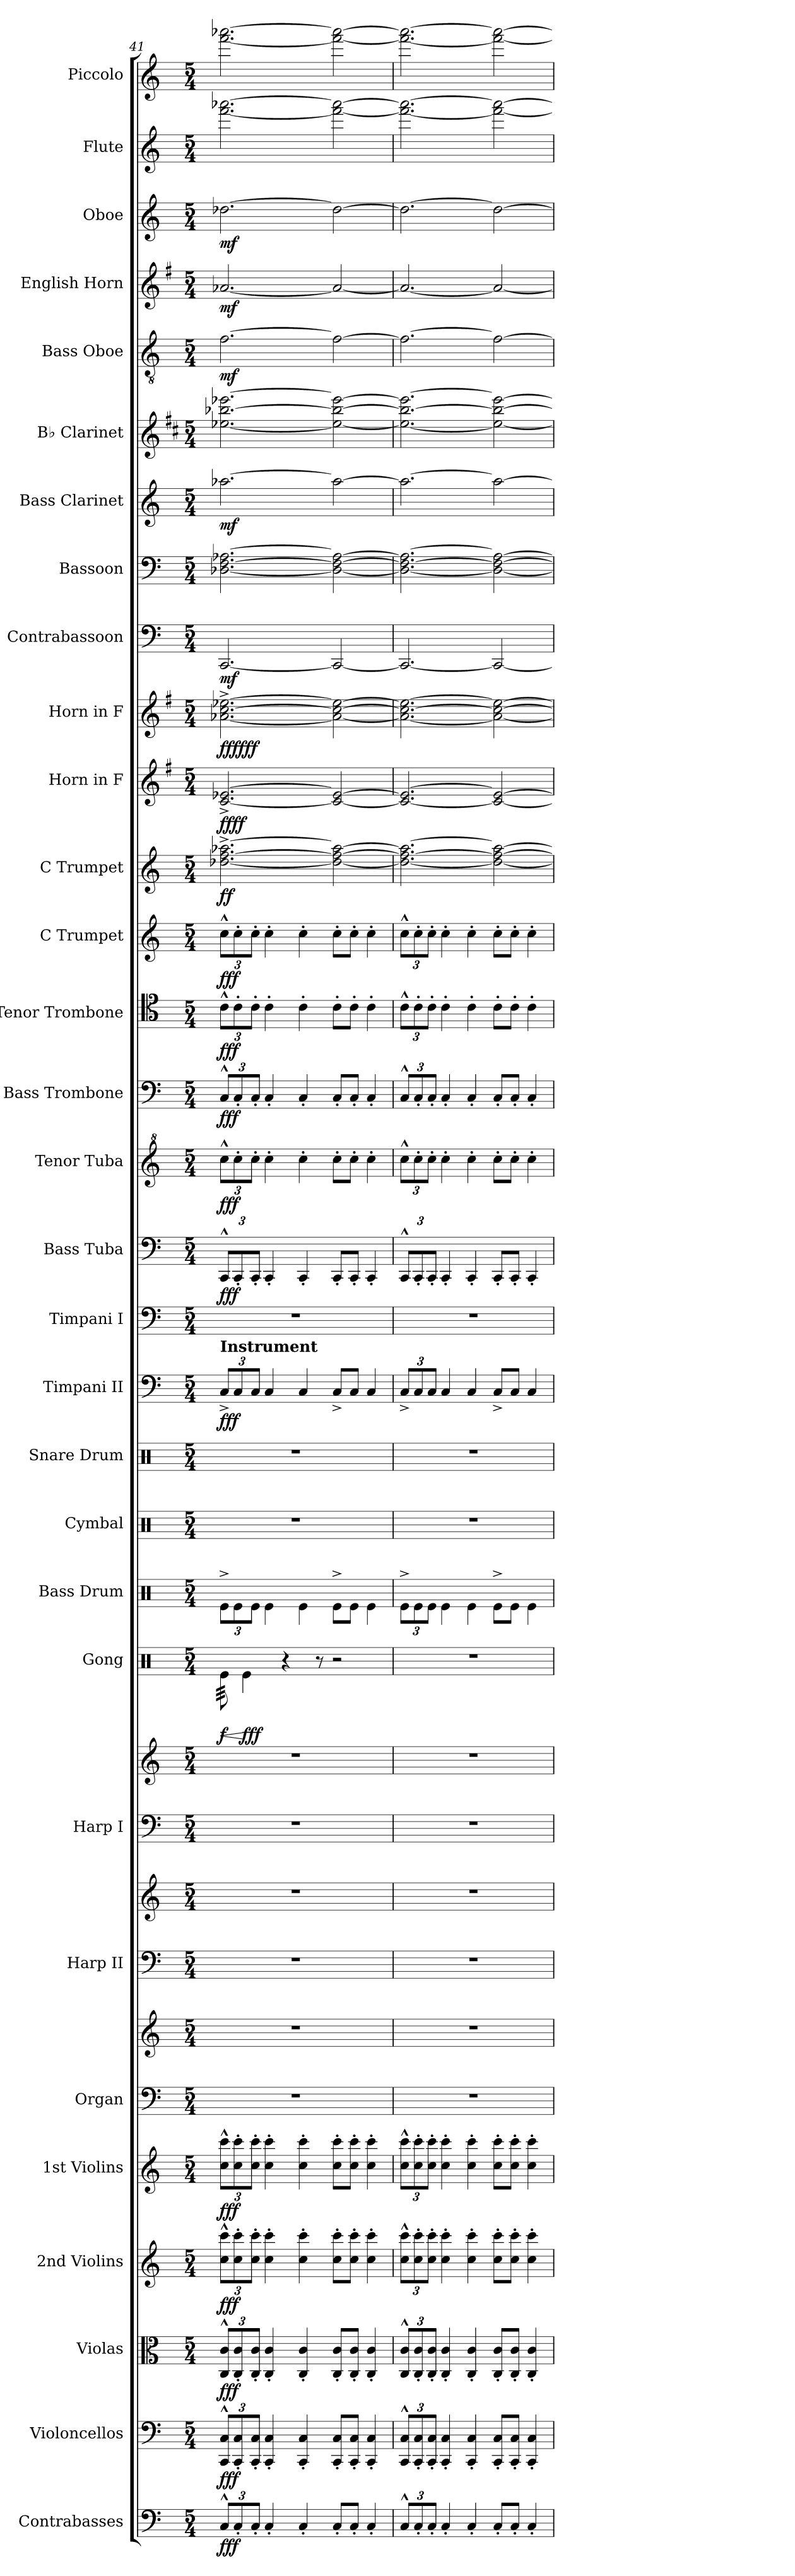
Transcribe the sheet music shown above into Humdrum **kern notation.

**kern	**dynam	**kern	**dynam	**kern	**dynam	**kern	**dynam	**kern	**dynam	**kern	**kern	**kern	**kern	**kern	**kern	**kern	**dynam	**kern	**kern	**kern	**kern	**dynam	**kern	**kern	**dynam	**kern	**dynam	**kern	**dynam	**kern	**dynam	**kern	**dynam	**kern	**dynam	**kern	**dynam	**kern	**dynam	**kern	**dynam	**kern	**dynam	**kern	**dynam	**kern	**dynam	**kern	**dynam	**kern	**dynam	**kern	**dynam	**kern	**dynam	**kern	**dynam
*part31	*part31	*part30	*part30	*part29	*part29	*part28	*part28	*part27	*part27	*part26	*part26	*part25	*part25	*part24	*part24	*part23	*part23	*part22	*part21	*part20	*part19	*part19	*part18	*part17	*part17	*part16	*part16	*part15	*part15	*part14	*part14	*part13	*part13	*part12	*part12	*part11	*part11	*part10	*part10	*part9	*part9	*part8	*part8	*part7	*part7	*part6	*part6	*part5	*part5	*part4	*part4	*part3	*part3	*part2	*part2	*part1	*part1
*staff34	*staff34	*staff33	*staff33	*staff32	*staff32	*staff31	*staff31	*staff30	*staff30	*staff29	*staff28	*staff27	*staff26	*staff25	*staff24	*staff23	*staff23	*staff22	*staff21	*staff20	*staff19	*staff19	*staff18	*staff17	*staff17	*staff16	*staff16	*staff15	*staff15	*staff14	*staff14	*staff13	*staff13	*staff12	*staff12	*staff11	*staff11	*staff10	*staff10	*staff9	*staff9	*staff8	*staff8	*staff7	*staff7	*staff6	*staff6	*staff5	*staff5	*staff4	*staff4	*staff3	*staff3	*staff2	*staff2	*staff1	*staff1
*I"Contrabasses	*	*I"Violoncellos	*	*I"Violas	*	*I"2nd Violins	*	*I"1st Violins	*	*I"Organ	*	*I"Harp II	*	*I"Harp I	*	*I"Gong	*	*I"Bass Drum	*I"Cymbal	*I"Snare Drum	*I"Timpani II	*	*I"Timpani I	*I"Bass Tuba	*	*I"Tenor Tuba	*	*I"Bass Trombone	*	*I"Tenor Trombone	*	*I"C Trumpet	*	*I"C Trumpet	*	*I"Horn in F	*	*I"Horn in F	*	*I"Contrabassoon	*	*I"Bassoon	*	*I"Bass Clarinet	*	*I"B♭ Clarinet	*	*I"Bass Oboe	*	*I"English Horn	*	*I"Oboe	*	*I"Flute	*	*I"Piccolo	*
*I'Cbs.	*	*I'Vcs.	*	*I'Vlas.	*	*I'Vlns.	*	*I'Vlns.	*	*I'Org.	*	*I'Hrp.	*	*I'Hrp.	*	*	*	*I'B. Dr.	*I'Cym.	*I'Sn. Dr.	*I'Timp.	*	*I'Timp.	*I'Tba.	*	*	*	*I'B. Tbn.	*	*I'T. Tbn.	*	*I'C Tpt.	*	*I'C Tpt.	*	*	*	*	*	*I'Cbsn.	*	*I'Bsn.	*	*I'B. Cl.	*	*I'B♭ Cl.	*	*	*	*I'E. Hn.	*	*I'Ob.	*	*I'Fl.	*	*I'Picc.	*
!!LO:PB:g=z
*clefF4	*	*clefF4	*	*clefC3	*	*clefG2	*	*clefG2	*	*clefF4	*clefG2	*clefF4	*clefG2	*clefF4	*clefG2	*clefX	*	*clefX	*clefX	*clefX	*clefF4	*	*clefF4	*clefF4	*	*clefG^2	*	*clefF4	*	*clefC4	*	*clefG2	*	*clefG2	*	*clefG2	*	*clefG2	*	*clefF4	*	*clefF4	*	*clefG2	*	*clefG2	*	*clefGv2	*	*clefG2	*	*clefG2	*	*clefG2	*	*clefG2	*
*ITrd7c12	*	*	*	*	*	*	*	*	*	*	*	*	*	*	*	*	*	*	*	*	*	*	*	*	*	*ITrd15c26	*	*	*	*	*	*	*	*	*	*ITrd4c7	*	*ITrd4c7	*	*ITrd7c12	*	*	*	*ITrd8c14	*	*ITrd1c2	*	*	*	*ITrd4c7	*	*	*	*	*	*ITrd-7c-12	*
*k[]	*	*k[]	*	*k[]	*	*k[]	*	*k[]	*	*k[]	*k[]	*k[]	*k[]	*k[]	*k[]	*k[]	*	*k[]	*k[]	*k[]	*k[]	*	*k[]	*k[]	*	*k[]	*	*k[]	*	*k[]	*	*k[]	*	*k[]	*	*k[]	*	*k[]	*	*k[]	*	*k[]	*	*k[]	*	*k[]	*	*k[]	*	*k[]	*	*k[]	*	*k[]	*	*k[]	*
*M5/4	*	*M5/4	*	*M5/4	*	*M5/4	*	*M5/4	*	*M5/4	*M5/4	*M5/4	*M5/4	*M5/4	*M5/4	*M5/4	*	*M5/4	*M5/4	*M5/4	*M5/4	*	*M5/4	*M5/4	*	*M5/4	*	*M5/4	*	*M5/4	*	*M5/4	*	*M5/4	*	*M5/4	*	*M5/4	*	*M5/4	*	*M5/4	*	*M5/4	*	*M5/4	*	*M5/4	*	*M5/4	*	*M5/4	*	*M5/4	*	*M5/4	*
*Xbrackettup	*	*Xbrackettup	*	*Xbrackettup	*	*Xbrackettup	*	*Xbrackettup	*	*	*	*	*	*	*	*	*	*	*	*	*	*	*	*	*	*	*	*	*	*	*	*	*	*	*	*	*	*	*	*	*	*	*	*	*	*	*	*	*	*	*	*	*	*	*	*	*
=41	=41	=41	=41	=41	=41	=41	=41	=41	=41	=41	=41	=41	=41	=41	=41	=41	=41	=41	=41	=41	=41	=41	=41	=41	=41	=41	=41	=41	=41	=41	=41	=41	=41	=41	=41	=41	=41	=41	=41	=41	=41	=41	=41	=41	=41	=41	=41	=41	=41	=41	=41	=41	=41	=41	=41	=41	=41
!	!	!	!	!	!	!	!	!	!	!	!	!	!	!	!	!	!LO:HP:b	!	!	!	!	!	!	!	!	!	!	!	!	!	!	!	!	!	!	!	!	!	!	!	!	!	!	!	!	!	!	!	!	!	!	!	!	!	!	!	!
*	*	*	*	*	*	*	*	*	*	*	*	*	*	*	*	*	*	*Xbrackettup	*	*	*Xbrackettup	*	*	*Xbrackettup	*	*Xbrackettup	*	*Xbrackettup	*	*Xbrackettup	*	*Xbrackettup	*	*	*	*	*	*	*	*	*	*	*	*	*	*	*	*	*	*	*	*	*	*	*	*	*
!	!	!	!	!	!	!	!	!	!	!	!	!	!	!	!	!	!	!	!	!	!LO:TX:a:B:t=Instrument	!	!	!	!	!	!	!	!	!	!	!	!	!	!	!	!	!	!	!	!	!	!	!	!	!	!	!	!	!	!	!	!	!	!	!	!
!	!LO:DY:b	!	!LO:DY:b	!	!LO:DY:b	!	!LO:DY:b	!	!LO:DY:b	!	!	!	!	!	!	!	!LO:DY:n=1:b	!	!	!	!	!LO:DY:b	!	!	!LO:DY:b	!	!LO:DY:b	!	!LO:DY:b	!	!LO:DY:b	!	!LO:DY:b	!	!LO:DY:b	!	!LO:DY:b	!	!	!	!	!	!	!	!	!	!	!	!	!	!	!	!	!	!	!	!
!	!	!	!	!	!	!	!	!	!	!	!	!	!	!	!	!	!	!	!	!	!	!	!	!	!	!	!	!	!	!	!	!	!	!	!	!	!LO:DY:n=1:b	!	!LO:DY:b	!	!	!	!	!	!	!	!	!	!	!	!	!	!	!	!	!	!
!	!	!	!	!	!	!	!	!	!	!	!	!	!	!	!	!	!	!	!	!	!	!	!	!	!	!	!	!	!	!	!	!	!	!	!	!	!	!	!LO:DY:n=1:b	!	!	!	!	!	!	!	!	!	!	!	!	!	!	!	!	!	!
!	!	!	!	!	!	!	!	!	!	!	!	!	!	!	!	!	!	!	!	!	!	!	!	!	!	!	!	!	!	!	!	!	!	!	!	!	!	!	!LO:DY:n=2:b	!	!LO:DY:b	!	!LO:DY:b	!	!	!	!	!	!	!	!	!	!	!	!	!	!
!	!	!	!	!	!	!	!	!	!	!	!	!	!	!	!	!	!	!	!	!	!	!	!	!	!	!	!	!	!	!	!	!	!	!	!	!	!	!	!	!	!	!	!LO:DY:n=1:b	!	!	!	!	!	!	!	!	!	!	!	!	!	!
!	!	!	!	!	!	!	!	!	!	!	!	!	!	!	!	!	!	!	!	!	!	!	!	!	!	!	!	!	!	!	!	!	!	!	!	!	!	!	!	!	!	!	!LO:DY:n=2:b	!	!LO:DY:b	!	!LO:DY:b	!	!	!	!	!	!	!	!	!	!
!	!	!	!	!	!	!	!	!	!	!	!	!	!	!	!	!	!	!	!	!	!	!	!	!	!	!	!	!	!	!	!	!	!	!	!	!	!	!	!	!	!	!	!	!	!	!	!LO:DY:n=1:b	!	!	!	!	!	!	!	!	!	!
!	!	!	!	!	!	!	!	!	!	!	!	!	!	!	!	!	!	!	!	!	!	!	!	!	!	!	!	!	!	!	!	!	!	!	!	!	!	!	!	!	!	!	!	!	!	!	!LO:DY:n=2:b	!	!LO:DY:b	!	!LO:DY:b	!	!LO:DY:b	!	!LO:DY:b	!	!
!	!	!	!	!	!	!	!	!	!	!	!	!	!	!	!	!	!	!	!	!	!	!	!	!	!	!	!	!	!	!	!	!	!	!	!	!	!	!	!	!	!	!	!	!	!	!	!	!	!	!	!	!	!	!	!LO:DY:n=1:b	!	!LO:DY:b
!	!	!	!	!	!	!	!	!	!	!	!	!	!	!	!	!	!	!	!	!	!	!	!	!	!	!	!	!	!	!	!	!	!	!	!	!	!	!	!	!	!	!	!	!	!	!	!	!	!	!	!	!	!	!	!	!	!LO:DY:n=1:b
*	*	*	*	*	*	*	*	*	*	*	*	*	*	*	*	*tremolo	*	*	*	*	*	*	*	*	*	*	*	*	*	*	*	*	*	*	*	*	*	*	*	*	*	*	*	*	*	*	*	*	*	*	*	*	*	*	*	*	*
12CC^^/L	fff	12CC/^^ 12C/^^L	fff	12C/^^ 12c/^^L	fff	12cc\^^ 12ccc\^^L	fff	12cc\^^ 12ccc\^^L	fff	4%5r	4%5r	4%5r	4%5r	4%5r	4%5r	64Re\LLLL	< f	12Re^\L	4%5r	4%5r	12C^/L	fff	4%5r	12CC^^/L	fff	12c^^\L	fff	12C^^/L	fff	12c^^\L	fff	12cc^^\L	fff	[2.dd-X\^ [2.ff\^ [2.aa-X\^	ff	[2.F/^ [2.A-X/^	ff ff	[2.d-X\^ [2.f\^ [2.a-X\^	ff ff ff	[2.CCC/	mf	[2.D-X\ [2.F\ [2.A-X\	mf mf mf	[2.a-X\	mf	[2.dd-X\ [2.aa-X\ [2.ddd-X\	mf mf mf	[2.f\	mf	[2.d-X/	mf	[2.dd-X\	mf	[2.fff\ [2.aaa-X\	mf mf	[2.ffff\ [2.aaaa-X\	mf mf
.	.	.	.	.	.	.	.	.	.	.	.	.	.	.	.	64Re\	.	.	.	.	.	.	.	.	.	.	.	.	.	.	.	.	.	.	.	.	.	.	.	.	.	.	.	.	.	.	.	.	.	.	.	.	.	.	.	.	.
.	.	.	.	.	.	.	.	.	.	.	.	.	.	.	.	64Re\	.	.	.	.	.	.	.	.	.	.	.	.	.	.	.	.	.	.	.	.	.	.	.	.	.	.	.	.	.	.	.	.	.	.	.	.	.	.	.	.	.
.	.	.	.	.	.	.	.	.	.	.	.	.	.	.	.	64Re\	.	.	.	.	.	.	.	.	.	.	.	.	.	.	.	.	.	.	.	.	.	.	.	.	.	.	.	.	.	.	.	.	.	.	.	.	.	.	.	.	.
.	.	.	.	.	.	.	.	.	.	.	.	.	.	.	.	64Re\	.	.	.	.	.	.	.	.	.	.	.	.	.	.	.	.	.	.	.	.	.	.	.	.	.	.	.	.	.	.	.	.	.	.	.	.	.	.	.	.	.
.	.	.	.	.	.	.	.	.	.	.	.	.	.	.	.	64Re\	.	.	.	.	.	.	.	.	.	.	.	.	.	.	.	.	.	.	.	.	.	.	.	.	.	.	.	.	.	.	.	.	.	.	.	.	.	.	.	.	.
12CC'/	.	12CC/' 12C/'	.	12C/' 12c/'	.	12cc\' 12ccc\'	.	12cc\' 12ccc\'	.	.	.	.	.	.	.	.	.	12Re\	.	.	12C/	.	.	12CC'/	.	12c'\	.	12C'/	.	12c'\	.	12cc'\	.	.	.	.	.	.	.	.	.	.	.	.	.	.	.	.	.	.	.	.	.	.	.	.	.
.	.	.	.	.	.	.	.	.	.	.	.	.	.	.	.	64Re\	.	.	.	.	.	.	.	.	.	.	.	.	.	.	.	.	.	.	.	.	.	.	.	.	.	.	.	.	.	.	.	.	.	.	.	.	.	.	.	.	.
.	.	.	.	.	.	.	.	.	.	.	.	.	.	.	.	64Re\JJJJ	.	.	.	.	.	.	.	.	.	.	.	.	.	.	.	.	.	.	.	.	.	.	.	.	.	.	.	.	.	.	.	.	.	.	.	.	.	.	.	.	.
*	*	*	*	*	*	*	*	*	*	*	*	*	*	*	*	*Xtremolo	*	*	*	*	*	*	*	*	*	*	*	*	*	*	*	*	*	*	*	*	*	*	*	*	*	*	*	*	*	*	*	*	*	*	*	*	*	*	*	*	*
!	!	!	!	!	!	!	!	!	!	!	!	!	!	!	!	!	!LO:DY:n=2:b	!	!	!	!	!	!	!	!	!	!	!	!	!	!	!	!	!	!	!	!	!	!	!	!	!	!	!	!	!	!	!	!	!	!	!	!	!	!	!	!
.	.	.	.	.	.	.	.	.	.	.	.	.	.	.	.	4Re\	[ fff	.	.	.	.	.	.	.	.	.	.	.	.	.	.	.	.	.	.	.	.	.	.	.	.	.	.	.	.	.	.	.	.	.	.	.	.	.	.	.	.
12CC'/J	.	12CC/' 12C/'J	.	12C/' 12c/'J	.	12cc\' 12ccc\'J	.	12cc\' 12ccc\'J	.	.	.	.	.	.	.	.	.	12Re\J	.	.	12C/J	.	.	12CC'/J	.	12c'\J	.	12C'/J	.	12c'\J	.	12cc'\J	.	.	.	.	.	.	.	.	.	.	.	.	.	.	.	.	.	.	.	.	.	.	.	.	.
4CC'/	.	4CC/' 4C/'	.	4C/' 4c/'	.	4cc\' 4ccc\'	.	4cc\' 4ccc\'	.	.	.	.	.	.	.	.	.	4Re\	.	.	4C/	.	.	4CC'/	.	4c'\	.	4C'/	.	4c'\	.	4cc'\	.	.	.	.	.	.	.	.	.	.	.	.	.	.	.	.	.	.	.	.	.	.	.	.	.
.	.	.	.	.	.	.	.	.	.	.	.	.	.	.	.	4r	.	.	.	.	.	.	.	.	.	.	.	.	.	.	.	.	.	.	.	.	.	.	.	.	.	.	.	.	.	.	.	.	.	.	.	.	.	.	.	.	.
4CC'/	.	4CC/' 4C/'	.	4C/' 4c/'	.	4cc\' 4ccc\'	.	4cc\' 4ccc\'	.	.	.	.	.	.	.	.	.	4Re\	.	.	4C/	.	.	4CC'/	.	4c'\	.	4C'/	.	4c'\	.	4cc'\	.	.	.	.	.	.	.	.	.	.	.	.	.	.	.	.	.	.	.	.	.	.	.	.	.
.	.	.	.	.	.	.	.	.	.	.	.	.	.	.	.	8r	.	.	.	.	.	.	.	.	.	.	.	.	.	.	.	.	.	.	.	.	.	.	.	.	.	.	.	.	.	.	.	.	.	.	.	.	.	.	.	.	.
8CC'/L	.	8CC/' 8C/'L	.	8C/' 8c/'L	.	8cc\' 8ccc\'L	.	8cc\' 8ccc\'L	.	.	.	.	.	.	.	2r	.	8Re^\L	.	.	8C^/L	.	.	8CC'/L	.	8c'\L	.	8C'/L	.	8c'\L	.	8cc'\L	.	2dd-\_ 2ff\_ 2aa-\_	.	2F/_ 2A-/_	.	2d-\_ 2f\_ 2a-\_	.	2CCC/_	.	2D-\_ 2F\_ 2A-\_	.	2a-\_	.	2dd-\_ 2aa-\_ 2ddd-\_	.	2f\_	.	2d-/_	.	2dd-\_	.	2fff\_ 2aaa-\_	.	2ffff\_ 2aaaa-\_	.
8CC'/J	.	8CC/' 8C/'J	.	8C/' 8c/'J	.	8cc\' 8ccc\'J	.	8cc\' 8ccc\'J	.	.	.	.	.	.	.	.	.	8Re\J	.	.	8C/J	.	.	8CC'/J	.	8c'\J	.	8C'/J	.	8c'\J	.	8cc'\J	.	.	.	.	.	.	.	.	.	.	.	.	.	.	.	.	.	.	.	.	.	.	.	.	.
4CC'/	.	4CC/' 4C/'	.	4C/' 4c/'	.	4cc\' 4ccc\'	.	4cc\' 4ccc\'	.	.	.	.	.	.	.	.	.	4Re\	.	.	4C/	.	.	4CC'/	.	4c'\	.	4C'/	.	4c'\	.	4cc'\	.	.	.	.	.	.	.	.	.	.	.	.	.	.	.	.	.	.	.	.	.	.	.	.	.
=42	=42	=42	=42	=42	=42	=42	=42	=42	=42	=42	=42	=42	=42	=42	=42	=42	=42	=42	=42	=42	=42	=42	=42	=42	=42	=42	=42	=42	=42	=42	=42	=42	=42	=42	=42	=42	=42	=42	=42	=42	=42	=42	=42	=42	=42	=42	=42	=42	=42	=42	=42	=42	=42	=42	=42	=42	=42
12CC^^/L	.	12CC/^^ 12C/^^L	.	12C/^^ 12c/^^L	.	12cc\^^ 12ccc\^^L	.	12cc\^^ 12ccc\^^L	.	4%5r	4%5r	4%5r	4%5r	4%5r	4%5r	4%5r	.	12Re^\L	4%5r	4%5r	12C^/L	.	4%5r	12CC^^/L	.	12c^^\L	.	12C^^/L	.	12c^^\L	.	12cc^^\L	.	2.dd-\_ 2.ff\_ 2.aa-\_	.	2.F/_ 2.A-/_	.	2.d-\_ 2.f\_ 2.a-\_	.	2.CCC/_	.	2.D-\_ 2.F\_ 2.A-\_	.	2.a-\_	.	2.dd-\_ 2.aa-\_ 2.ddd-\_	.	2.f\_	.	2.d-/_	.	2.dd-\_	.	2.fff\_ 2.aaa-\_	.	2.ffff\_ 2.aaaa-\_	.
12CC'/	.	12CC/' 12C/'	.	12C/' 12c/'	.	12cc\' 12ccc\'	.	12cc\' 12ccc\'	.	.	.	.	.	.	.	.	.	12Re\	.	.	12C/	.	.	12CC'/	.	12c'\	.	12C'/	.	12c'\	.	12cc'\	.	.	.	.	.	.	.	.	.	.	.	.	.	.	.	.	.	.	.	.	.	.	.	.	.
12CC'/J	.	12CC/' 12C/'J	.	12C/' 12c/'J	.	12cc\' 12ccc\'J	.	12cc\' 12ccc\'J	.	.	.	.	.	.	.	.	.	12Re\J	.	.	12C/J	.	.	12CC'/J	.	12c'\J	.	12C'/J	.	12c'\J	.	12cc'\J	.	.	.	.	.	.	.	.	.	.	.	.	.	.	.	.	.	.	.	.	.	.	.	.	.
4CC'/	.	4CC/' 4C/'	.	4C/' 4c/'	.	4cc\' 4ccc\'	.	4cc\' 4ccc\'	.	.	.	.	.	.	.	.	.	4Re\	.	.	4C/	.	.	4CC'/	.	4c'\	.	4C'/	.	4c'\	.	4cc'\	.	.	.	.	.	.	.	.	.	.	.	.	.	.	.	.	.	.	.	.	.	.	.	.	.
4CC'/	.	4CC/' 4C/'	.	4C/' 4c/'	.	4cc\' 4ccc\'	.	4cc\' 4ccc\'	.	.	.	.	.	.	.	.	.	4Re\	.	.	4C/	.	.	4CC'/	.	4c'\	.	4C'/	.	4c'\	.	4cc'\	.	.	.	.	.	.	.	.	.	.	.	.	.	.	.	.	.	.	.	.	.	.	.	.	.
8CC'/L	.	8CC/' 8C/'L	.	8C/' 8c/'L	.	8cc\' 8ccc\'L	.	8cc\' 8ccc\'L	.	.	.	.	.	.	.	.	.	8Re^\L	.	.	8C^/L	.	.	8CC'/L	.	8c'\L	.	8C'/L	.	8c'\L	.	8cc'\L	.	2dd-\_ 2ff\_ 2aa-\_	.	2F/_ 2A-/_	.	2d-\_ 2f\_ 2a-\_	.	2CCC/_	.	2D-\_ 2F\_ 2A-\_	.	2a-\_	.	2dd-\_ 2aa-\_ 2ddd-\_	.	2f\_	.	2d-/_	.	2dd-\_	.	2fff\_ 2aaa-\_	.	2ffff\_ 2aaaa-\_	.
8CC'/J	.	8CC/' 8C/'J	.	8C/' 8c/'J	.	8cc\' 8ccc\'J	.	8cc\' 8ccc\'J	.	.	.	.	.	.	.	.	.	8Re\J	.	.	8C/J	.	.	8CC'/J	.	8c'\J	.	8C'/J	.	8c'\J	.	8cc'\J	.	.	.	.	.	.	.	.	.	.	.	.	.	.	.	.	.	.	.	.	.	.	.	.	.
4CC'/	.	4CC/' 4C/'	.	4C/' 4c/'	.	4cc\' 4ccc\'	.	4cc\' 4ccc\'	.	.	.	.	.	.	.	.	.	4Re\	.	.	4C/	.	.	4CC'/	.	4c'\	.	4C'/	.	4c'\	.	4cc'\	.	.	.	.	.	.	.	.	.	.	.	.	.	.	.	.	.	.	.	.	.	.	.	.	.
=	=	=	=	=	=	=	=	=	=	=	=	=	=	=	=	=	=	=	=	=	=	=	=	=	=	=	=	=	=	=	=	=	=	=	=	=	=	=	=	=	=	=	=	=	=	=	=	=	=	=	=	=	=	=	=	=	=
*-	*-	*-	*-	*-	*-	*-	*-	*-	*-	*-	*-	*-	*-	*-	*-	*-	*-	*-	*-	*-	*-	*-	*-	*-	*-	*-	*-	*-	*-	*-	*-	*-	*-	*-	*-	*-	*-	*-	*-	*-	*-	*-	*-	*-	*-	*-	*-	*-	*-	*-	*-	*-	*-	*-	*-	*-	*-
